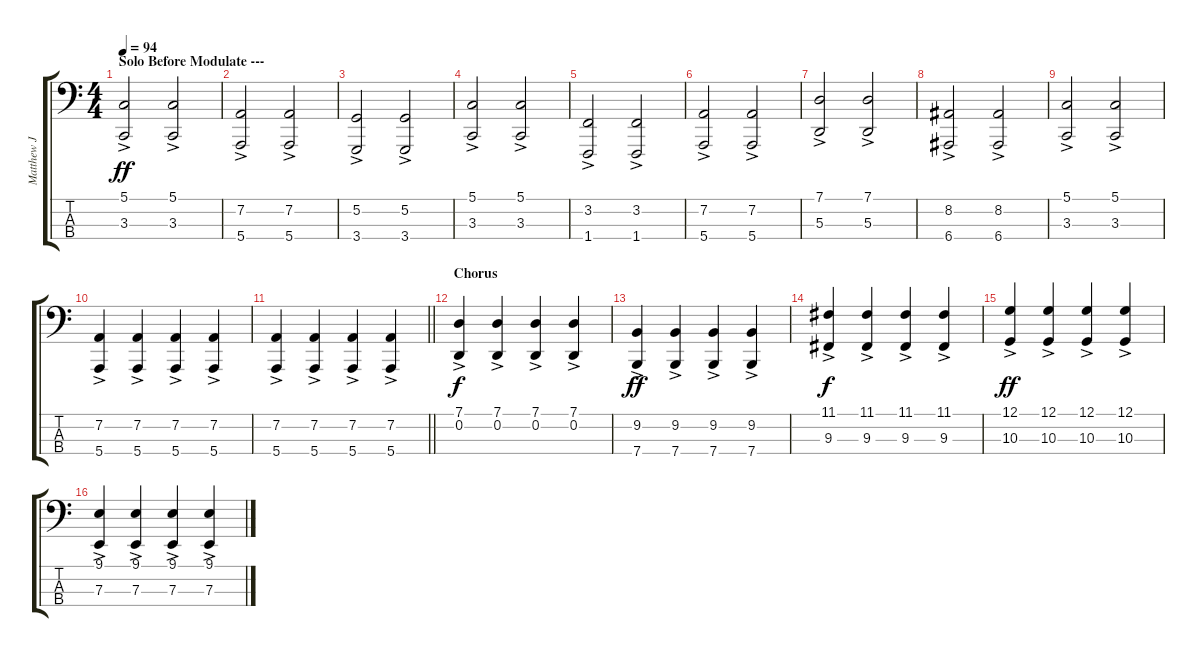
\track ("Matthew J Bellamy - LH Rhodes Piano" "Matthew J ") {instrument electricpiano1}
\staff {score tabs}
\tuning (G2 D2 A1 E1) {hide}
\ts (4 4)
\section ("" "Solo Before Modulate ---")
\tempo 94
\clef f4
\ks c
(5.1{ac} 3.3{ac}).2{dy ff} (5.1{ac} 3.3{ac}).2 |
(7.2{ac} 5.4{ac}).2 (7.2{ac} 5.4{ac}).2 |
(5.2{ac} 3.4{ac}).2 (5.2{ac} 3.4{ac}).2 |
(5.1{ac} 3.3{ac}).2 (5.1{ac} 3.3{ac}).2 |
(3.2{ac} 1.4{ac}).2 (3.2{ac} 1.4{ac}).2 |
(7.2{ac} 5.4{ac}).2 (7.2{ac} 5.4{ac}).2 |
(7.1{ac} 5.3{ac}).2 (7.1{ac} 5.3{ac}).2 |
(8.2{ac} 6.4{ac}).2 (8.2{ac} 6.4{ac}).2 |
(5.1{ac} 3.3{ac}).2 (5.1{ac} 3.3{ac}).2 |
(7.2{ac} 5.4{ac}).4 (7.2{ac} 5.4{ac}).4 (7.2{ac} 5.4{ac}).4 (7.2{ac} 5.4{ac}).4 |
\barLineRight lightlight
(7.2{ac} 5.4{ac}).4 (7.2{ac} 5.4{ac}).4 (7.2{ac} 5.4{ac}).4 (7.2{ac} 5.4{ac}).4 |
\section ("" "Chorus")
(7.1{ac} 0.2{ac}).4{dy f} (7.1{ac} 0.2{ac}).4 (7.1{ac} 0.2{ac}).4 (7.1{ac} 0.2{ac}).4 |
(9.2{ac} 7.4{ac}).4{dy ff} (9.2{ac} 7.4{ac}).4 (9.2{ac} 7.4{ac}).4 (9.2{ac} 7.4{ac}).4 |
(11.1{ac} 9.3{ac}).4{dy f} (11.1{ac} 9.3{ac}).4 (11.1{ac} 9.3{ac}).4 (11.1{ac} 9.3{ac}).4 |
(12.1{ac} 10.3{ac}).4{dy ff} (12.1{ac} 10.3{ac}).4 (12.1{ac} 10.3{ac}).4 (12.1{ac} 10.3{ac}).4 |
(9.1{ac} 7.3{ac}).4 (9.1{ac} 7.3{ac}).4 (9.1{ac} 7.3{ac}).4 (9.1{ac} 7.3{ac}).4
